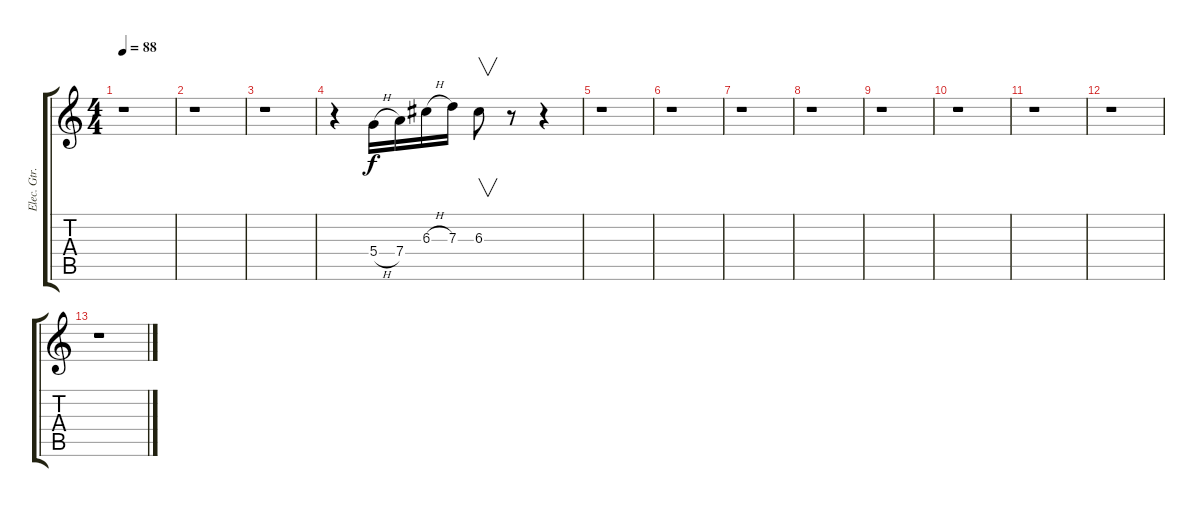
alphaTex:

\track ("Elec. Gtr. 4" "Elec. Gtr.") {instrument distortionguitar}
\staff {score tabs}
\tuning (E4 B3 G3 D3 A2 D2) {hide}
\ts (4 4)
\tempo 88
\clef g2
\ks c
r.1{dy f} |
r.1 |
r.1 |
r.4 5.4{h}.16 7.4.16 6.3{h}.16 7.3.16 6.3.8{v} r.8 r.4 |
r.1 |
r.1 |
r.1 |
r.1 |
r.1 |
r.1 |
r.1 |
r.1 |
r.1
